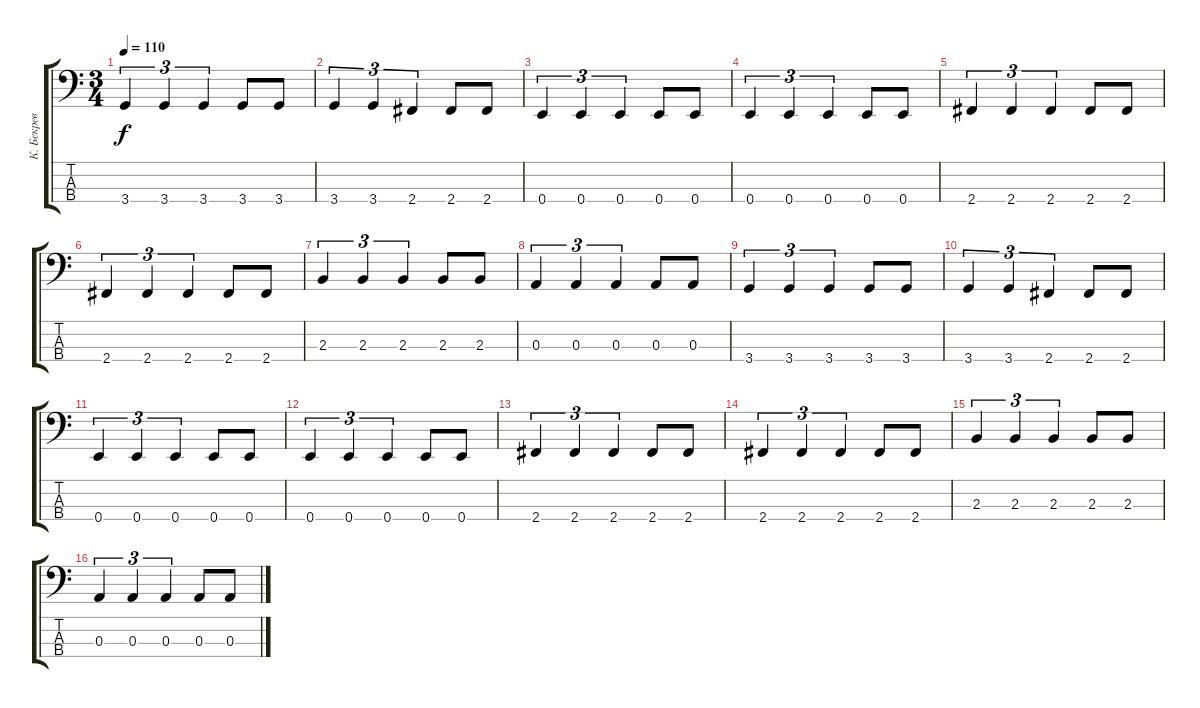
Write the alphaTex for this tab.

\track ("К. Бекрев" "К. Бекрев") {instrument electricbassfinger}
\staff {score tabs}
\tuning (G2 D2 A1 E1) {hide}
\ts (3 4)
\tempo 110
\clef f4
\ks c
3.4.4{tu (3 2) dy f} 3.4.4{tu (3 2)} 3.4.4{tu (3 2)} 3.4.8 3.4.8 |
3.4.4{tu (3 2)} 3.4.4{tu (3 2)} 2.4.4{tu (3 2)} 2.4.8 2.4.8 |
0.4.4{tu (3 2)} 0.4.4{tu (3 2)} 0.4.4{tu (3 2)} 0.4.8 0.4.8 |
0.4.4{tu (3 2)} 0.4.4{tu (3 2)} 0.4.4{tu (3 2)} 0.4.8 0.4.8 |
2.4.4{tu (3 2)} 2.4.4{tu (3 2)} 2.4.4{tu (3 2)} 2.4.8 2.4.8 |
2.4.4{tu (3 2)} 2.4.4{tu (3 2)} 2.4.4{tu (3 2)} 2.4.8 2.4.8 |
2.3.4{tu (3 2)} 2.3.4{tu (3 2)} 2.3.4{tu (3 2)} 2.3.8 2.3.8 |
0.3.4{tu (3 2)} 0.3.4{tu (3 2)} 0.3.4{tu (3 2)} 0.3.8 0.3.8 |
3.4.4{tu (3 2)} 3.4.4{tu (3 2)} 3.4.4{tu (3 2)} 3.4.8 3.4.8 |
3.4.4{tu (3 2)} 3.4.4{tu (3 2)} 2.4.4{tu (3 2)} 2.4.8 2.4.8 |
0.4.4{tu (3 2)} 0.4.4{tu (3 2)} 0.4.4{tu (3 2)} 0.4.8 0.4.8 |
0.4.4{tu (3 2)} 0.4.4{tu (3 2)} 0.4.4{tu (3 2)} 0.4.8 0.4.8 |
2.4.4{tu (3 2)} 2.4.4{tu (3 2)} 2.4.4{tu (3 2)} 2.4.8 2.4.8 |
2.4.4{tu (3 2)} 2.4.4{tu (3 2)} 2.4.4{tu (3 2)} 2.4.8 2.4.8 |
2.3.4{tu (3 2)} 2.3.4{tu (3 2)} 2.3.4{tu (3 2)} 2.3.8 2.3.8 |
0.3.4{tu (3 2)} 0.3.4{tu (3 2)} 0.3.4{tu (3 2)} 0.3.8 0.3.8
